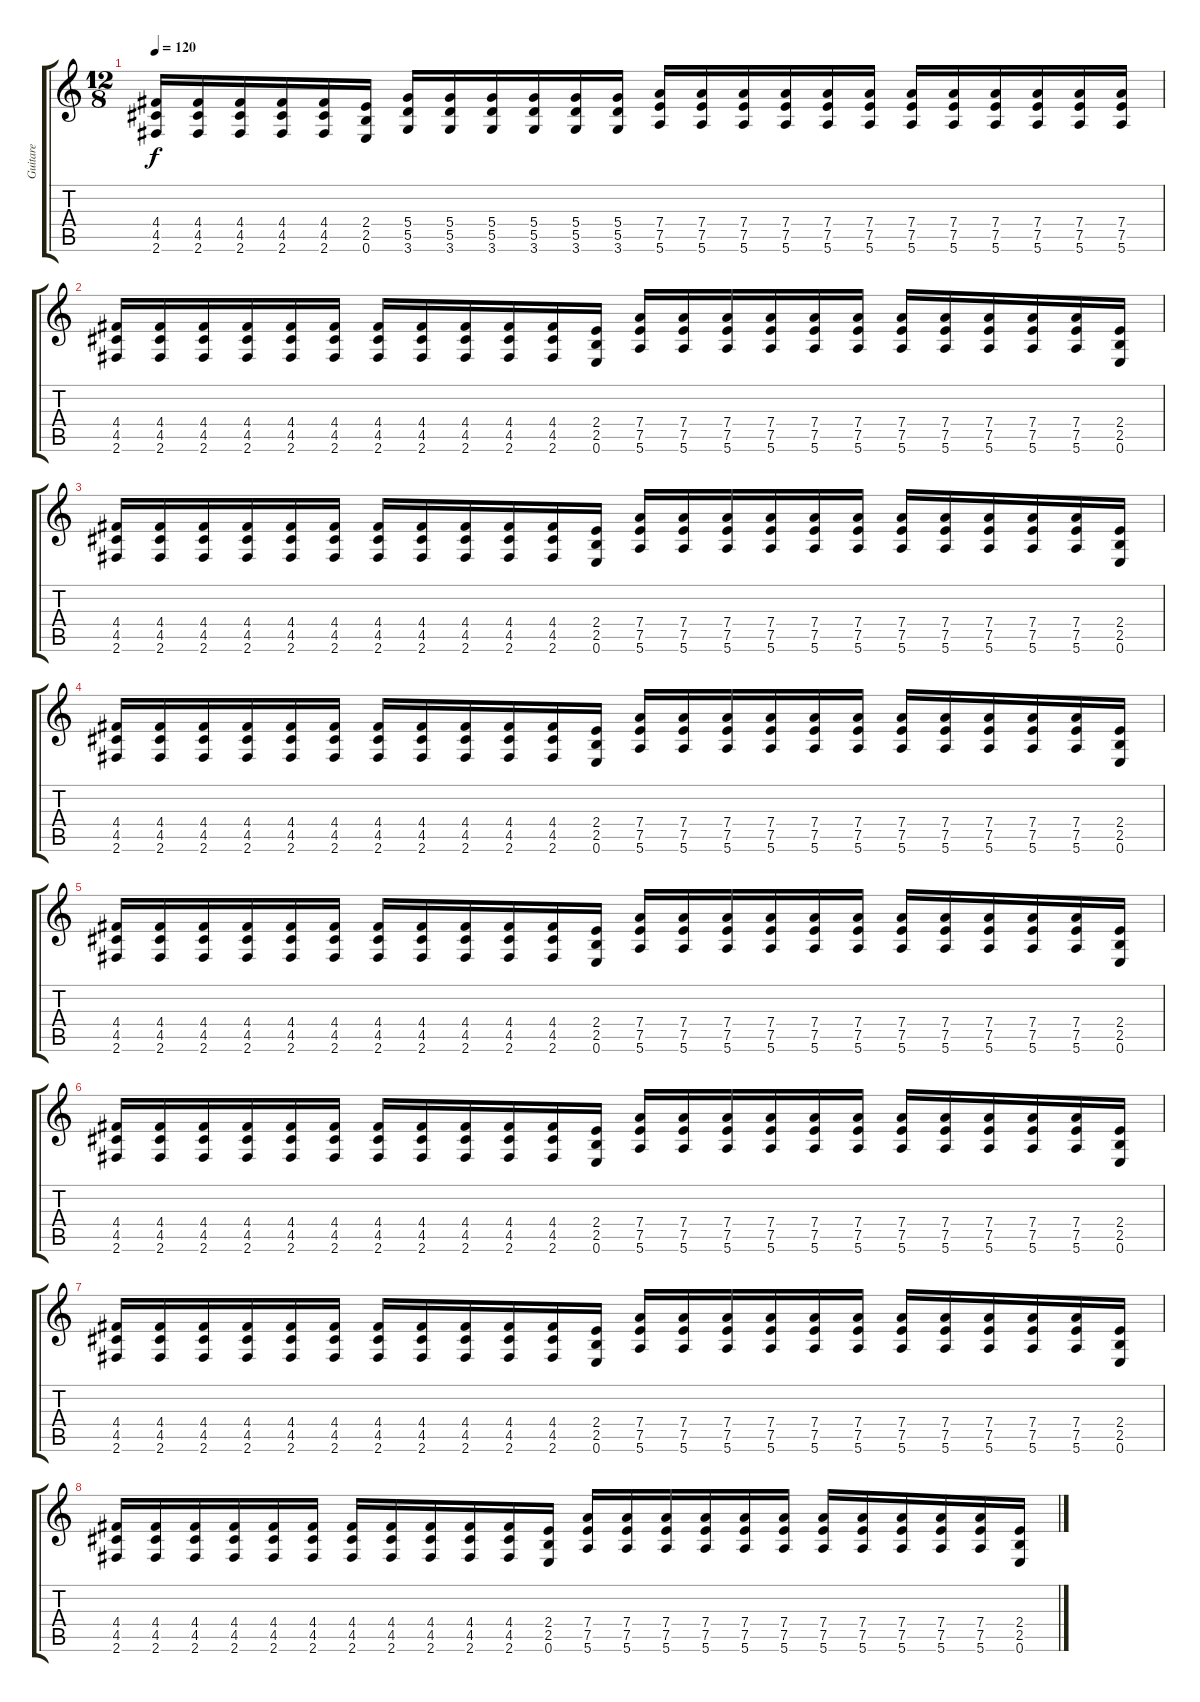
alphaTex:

\track ("Guitare" "Guitare") {instrument distortionguitar}
\staff {score tabs}
\tuning (E4 B3 G3 D3 A2 E2) {hide}
\ts (12 8)
\tempo 120
\clef g2
\ks c
(4.4 4.5 2.6).16{dy f} (4.4 4.5 2.6).16 (4.4 4.5 2.6).16 (4.4 4.5 2.6).16 (4.4 4.5 2.6).16 (2.4 2.5 0.6).16 (5.4 5.5 3.6).16 (5.4 5.5 3.6).16 (5.4 5.5 3.6).16 (5.4 5.5 3.6).16 (5.4 5.5 3.6).16 (5.4 5.5 3.6).16 (7.4 7.5 5.6).16 (7.4 7.5 5.6).16 (7.4 7.5 5.6).16 (7.4 7.5 5.6).16 (7.4 7.5 5.6).16 (7.4 7.5 5.6).16 (7.4 7.5 5.6).16 (7.4 7.5 5.6).16 (7.4 7.5 5.6).16 (7.4 7.5 5.6).16 (7.4 7.5 5.6).16 (7.4 7.5 5.6).16 |
(4.4 4.5 2.6).16 (4.4 4.5 2.6).16 (4.4 4.5 2.6).16 (4.4 4.5 2.6).16 (4.4 4.5 2.6).16 (4.4 4.5 2.6).16 (4.4 4.5 2.6).16 (4.4 4.5 2.6).16 (4.4 4.5 2.6).16 (4.4 4.5 2.6).16 (4.4 4.5 2.6).16 (2.4 2.5 0.6).16 (7.4 7.5 5.6).16 (7.4 7.5 5.6).16 (7.4 7.5 5.6).16 (7.4 7.5 5.6).16 (7.4 7.5 5.6).16 (7.4 7.5 5.6).16 (7.4 7.5 5.6).16 (7.4 7.5 5.6).16 (7.4 7.5 5.6).16 (7.4 7.5 5.6).16 (7.4 7.5 5.6).16 (2.4 2.5 0.6).16 |
(4.4 4.5 2.6).16 (4.4 4.5 2.6).16 (4.4 4.5 2.6).16 (4.4 4.5 2.6).16 (4.4 4.5 2.6).16 (4.4 4.5 2.6).16 (4.4 4.5 2.6).16 (4.4 4.5 2.6).16 (4.4 4.5 2.6).16 (4.4 4.5 2.6).16 (4.4 4.5 2.6).16 (2.4 2.5 0.6).16 (7.4 7.5 5.6).16 (7.4 7.5 5.6).16 (7.4 7.5 5.6).16 (7.4 7.5 5.6).16 (7.4 7.5 5.6).16 (7.4 7.5 5.6).16 (7.4 7.5 5.6).16 (7.4 7.5 5.6).16 (7.4 7.5 5.6).16 (7.4 7.5 5.6).16 (7.4 7.5 5.6).16 (2.4 2.5 0.6).16 |
(4.4 4.5 2.6).16 (4.4 4.5 2.6).16 (4.4 4.5 2.6).16 (4.4 4.5 2.6).16 (4.4 4.5 2.6).16 (4.4 4.5 2.6).16 (4.4 4.5 2.6).16 (4.4 4.5 2.6).16 (4.4 4.5 2.6).16 (4.4 4.5 2.6).16 (4.4 4.5 2.6).16 (2.4 2.5 0.6).16 (7.4 7.5 5.6).16 (7.4 7.5 5.6).16 (7.4 7.5 5.6).16 (7.4 7.5 5.6).16 (7.4 7.5 5.6).16 (7.4 7.5 5.6).16 (7.4 7.5 5.6).16 (7.4 7.5 5.6).16 (7.4 7.5 5.6).16 (7.4 7.5 5.6).16 (7.4 7.5 5.6).16 (2.4 2.5 0.6).16 |
(4.4 4.5 2.6).16 (4.4 4.5 2.6).16 (4.4 4.5 2.6).16 (4.4 4.5 2.6).16 (4.4 4.5 2.6).16 (4.4 4.5 2.6).16 (4.4 4.5 2.6).16 (4.4 4.5 2.6).16 (4.4 4.5 2.6).16 (4.4 4.5 2.6).16 (4.4 4.5 2.6).16 (2.4 2.5 0.6).16 (7.4 7.5 5.6).16 (7.4 7.5 5.6).16 (7.4 7.5 5.6).16 (7.4 7.5 5.6).16 (7.4 7.5 5.6).16 (7.4 7.5 5.6).16 (7.4 7.5 5.6).16 (7.4 7.5 5.6).16 (7.4 7.5 5.6).16 (7.4 7.5 5.6).16 (7.4 7.5 5.6).16 (2.4 2.5 0.6).16 |
(4.4 4.5 2.6).16 (4.4 4.5 2.6).16 (4.4 4.5 2.6).16 (4.4 4.5 2.6).16 (4.4 4.5 2.6).16 (4.4 4.5 2.6).16 (4.4 4.5 2.6).16 (4.4 4.5 2.6).16 (4.4 4.5 2.6).16 (4.4 4.5 2.6).16 (4.4 4.5 2.6).16 (2.4 2.5 0.6).16 (7.4 7.5 5.6).16 (7.4 7.5 5.6).16 (7.4 7.5 5.6).16 (7.4 7.5 5.6).16 (7.4 7.5 5.6).16 (7.4 7.5 5.6).16 (7.4 7.5 5.6).16 (7.4 7.5 5.6).16 (7.4 7.5 5.6).16 (7.4 7.5 5.6).16 (7.4 7.5 5.6).16 (2.4 2.5 0.6).16 |
(4.4 4.5 2.6).16 (4.4 4.5 2.6).16 (4.4 4.5 2.6).16 (4.4 4.5 2.6).16 (4.4 4.5 2.6).16 (4.4 4.5 2.6).16 (4.4 4.5 2.6).16 (4.4 4.5 2.6).16 (4.4 4.5 2.6).16 (4.4 4.5 2.6).16 (4.4 4.5 2.6).16 (2.4 2.5 0.6).16 (7.4 7.5 5.6).16 (7.4 7.5 5.6).16 (7.4 7.5 5.6).16 (7.4 7.5 5.6).16 (7.4 7.5 5.6).16 (7.4 7.5 5.6).16 (7.4 7.5 5.6).16 (7.4 7.5 5.6).16 (7.4 7.5 5.6).16 (7.4 7.5 5.6).16 (7.4 7.5 5.6).16 (2.4 2.5 0.6).16 |
(4.4 4.5 2.6).16 (4.4 4.5 2.6).16 (4.4 4.5 2.6).16 (4.4 4.5 2.6).16 (4.4 4.5 2.6).16 (4.4 4.5 2.6).16 (4.4 4.5 2.6).16 (4.4 4.5 2.6).16 (4.4 4.5 2.6).16 (4.4 4.5 2.6).16 (4.4 4.5 2.6).16 (2.4 2.5 0.6).16 (7.4 7.5 5.6).16 (7.4 7.5 5.6).16 (7.4 7.5 5.6).16 (7.4 7.5 5.6).16 (7.4 7.5 5.6).16 (7.4 7.5 5.6).16 (7.4 7.5 5.6).16 (7.4 7.5 5.6).16 (7.4 7.5 5.6).16 (7.4 7.5 5.6).16 (7.4 7.5 5.6).16 (2.4 2.5 0.6).16
